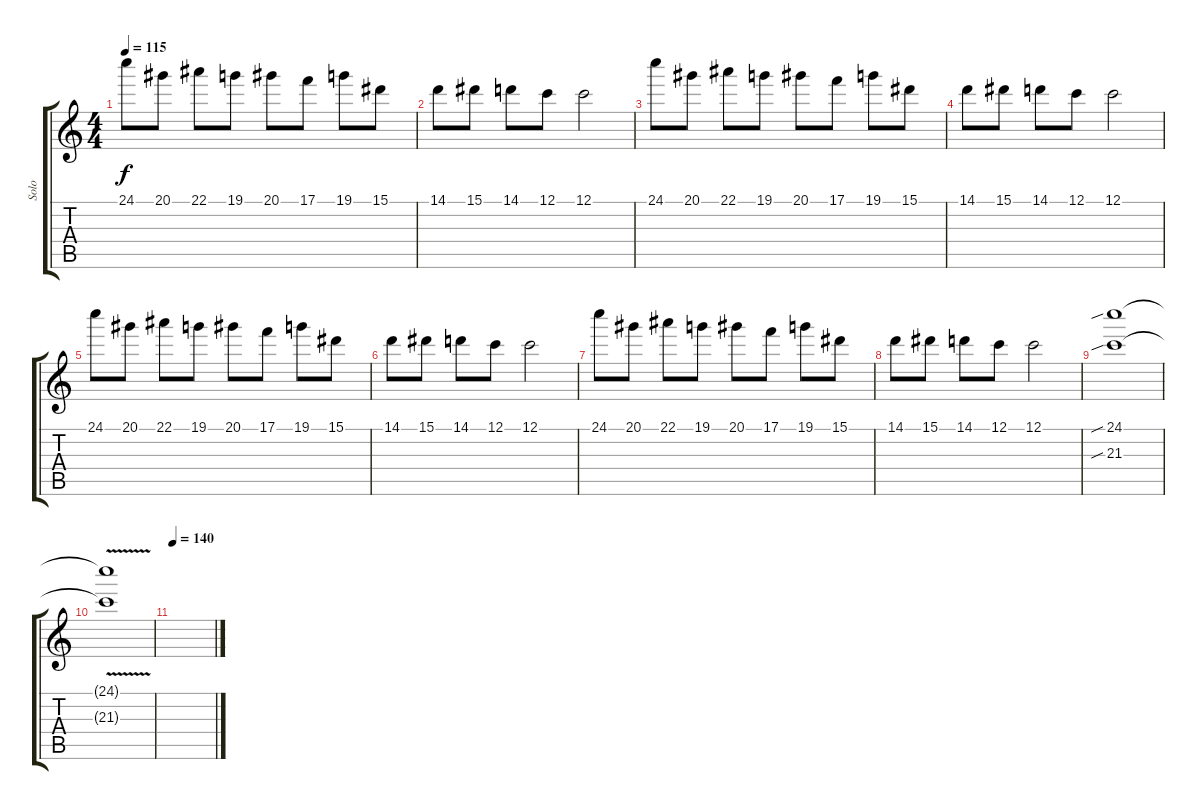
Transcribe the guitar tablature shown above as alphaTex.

\track ("Solo" "Solo") {instrument distortionguitar}
\staff {score tabs}
\tuning (C4 G3 Eb3 Bb2 F2 C2) {hide}
\ts (4 4)
\tempo 115
\clef g2
\ks c
24.1.8{dy f} 20.1.8 22.1.8 19.1.8 20.1.8 17.1.8 19.1.8 15.1.8 |
14.1.8 15.1.8 14.1.8 12.1.8 12.1.2 |
24.1.8 20.1.8 22.1.8 19.1.8 20.1.8 17.1.8 19.1.8 15.1.8 |
14.1.8 15.1.8 14.1.8 12.1.8 12.1.2 |
24.1.8 20.1.8 22.1.8 19.1.8 20.1.8 17.1.8 19.1.8 15.1.8 |
14.1.8 15.1.8 14.1.8 12.1.8 12.1.2 |
24.1.8 20.1.8 22.1.8 19.1.8 20.1.8 17.1.8 19.1.8 15.1.8 |
14.1.8 15.1.8 14.1.8 12.1.8 12.1.2 |
(24.1{sib} 21.3{sib}).1 |
(24.1{v t} 21.3{v t}).1 |
\tempo 140
